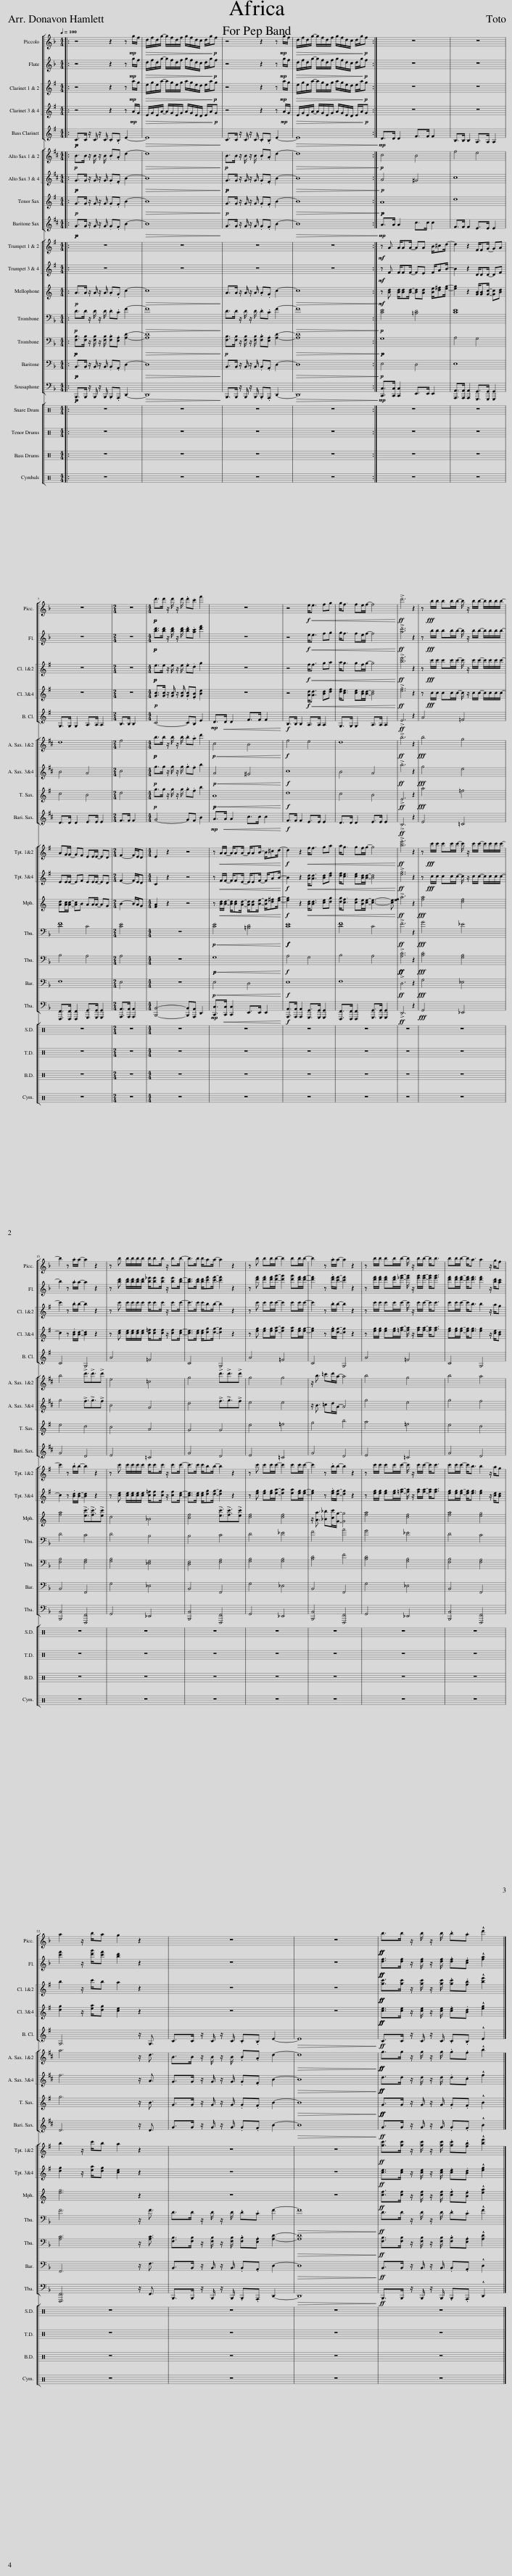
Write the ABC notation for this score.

X:1
%%score [ 1 2 [ 3 4 ] 5 ] [ [ 6 7 ] 8 9 ] [ [ 10 11 ] 12 ( 13 14 ) 15 16 17 ] [ ]
L:1/8
Q:1/4=100
M:4/4
I:linebreak $
K:F
V:1 treble transpose=12
V:2 treble
V:3 treble transpose=-2
V:4 treble transpose=-2
V:5 treble transpose=-14
V:6 treble transpose=-9
V:7 treble transpose=-9
V:8 treble transpose=-14
V:9 treble transpose=-21
V:10 treble transpose=-2
V:11 treble transpose=-2
V:12 treble transpose=-7
V:13 bass
V:14 bass
V:15 bass
V:16 bass
V:17 bass
V:1
|: z4 z2 z!mp! g/f/ |!>(! d/f/d/g/- g/f/d/f/ g/f/d/c/ d/g/!>)!!p!f | z4 z2 z!mp! g/f/ |!>(! d/f/d/g/- g/f/d/f/ g/f/d/c/ d/g/!>)!!p!f :| z8 | %5
 z8 |$ z8 |[M:2/4] z4 |[M:4/4]!p!!p! d'>d' z/ d'/ z/ d'/ .d'.c' f'2 | z8 | %10
 z4!f! e<!<(!e fg | g<f fe/f/- f4!<)! |!ff! !>!d'6 z2 | z!fff! b/b/ bb/b/- b/ z/ b/b/- b/b/b/b/- |$ b2 z .a/a/- a2 z2 | %15
 z b b/b/b/b/ b/bb/ z/ bb/- | b>b b/aa/- a2 z2 | z b bb/b/- b2 bb/b/- | b2 z .a/a/- a2 z2 | z b/b/ bb/b/- b/ z/ b/b/- b<b | %20
 bb/b/- b<a a2 z/ g/f |$ a2 z/ b/a g2 z2 | z8 | z8 |!ff!!ff! b>b z/ b/ z/ b/ .b.a !^!d'2 |] %25
V:2
|: z4 z2 z!mp! g/f/ |!>(! d/f/d/g/- g/f/d/f/ g/f/d/c/ d/g/!>)!!p!f | z4 z2 z!mp! g/f/ |!>(! d/f/d/g/- g/f/d/f/ g/f/d/c/ d/g/!>)!!p!f :| z8 | %5
 z8 |$ z8 |[M:2/4] z4 |[M:4/4]!p!!p! [bd']>[bd'] z/ [bd']/ z/ [bd']/ .[bd'].[ac'] [d'f']2 | z8 | %10
 z4!f! e<!<(!e fg | g<f fe/f/- f4!<)! |!ff! !>![ad']6 z2 | z!fff! b/b/ bb/b/- b/ z/ b/b/- b/b/b/b/- |$ b2 z .a/a/- a2 z2 | %15
 z [bd'] [bd']/[bd']/[bd']/[bd']/ [b_e']/[be'][be']/ z/ [be'][bd']/- | [bd']>[bd'] [bd']/[c'f'][c'f']/- [c'f']2 z2 | z [d'f'] [d'f'][d'f']/[d'g']/- [d'g']2 [d'g'][d'f']/[d'f']/- | [d'f']2 z .[d'f']/[c'f']/- [c'f']2 z2 | z [d'f']/[d'f']/ [d'f'][d'f']/[_e'g']/- [e'g']/ z/ [e'g']/[e'g']/- [e'g']<[e'g'] | %20
 [d'f'][d'f']/[d'f']/- [d'f']<[d'f'] [d'f']2 z/ [bd']/[ac'] |$ [c'f']2 z/ [d'g']/[c'f'] [bd']2 z2 | z8 | z8 |!ff!!ff! [df]>[df] z/ [df]/ z/ [df]/ .[df].[ce] !^![fa]2 |] %25
V:3
[K:G]|: z4 z2 z!mp! a/g/ |!>(! e/g/e/a/- a/g/e/g/ a/g/e/d/ e/a/!>)!!p!g | z4 z2 z!mp! a/g/ |!>(! e/g/e/a/- a/g/e/g/ a/g/e/d/ e/a/!>)!!p!g :| z8 | %5
 z8 |$ z8 |[M:2/4] z4 |[M:4/4]!p!!p! e>e z/ e/ z/ e/ .e.d g2 | z8 | %10
 z4!f! f<!<(!f ga | a<g gf/g/- g4!<)! |!ff! !>![be']6 z2 | z!fff! c'/c'/ c'c'/c'/- c'/ z/ c'/c'/- c'/c'/c'/c'/- |$ c'2 z .b/b/- b2 z2 | %15
 z c' c'/c'/c'/c'/ c'/c'c'/ z/ c'c'/- | c'>c' c'/bb/- b2 z2 | z c' c'c'/c'/- c'2 c'c'/c'/- | c'2 z .b/b/- b2 z2 | z c'/c'/ c'c'/c'/- c'/ z/ c'/c'/- c'<c' | %20
 c'c'/c'/- c'<b b2 z/ a/g |$ b2 z/ c'/b a2 z2 | z8 | z8 |!ff!!ff! [gc']>[gc'] z/ [gc']/ z/ [gc']/ .[gc'].[fb] !^![be']2 |] %25
V:4
[K:G]|: z4 z2 z!mp! A/G/ |!>(! E/G/E/A/- A/G/E/G/ A/G/E/D/ E/A/!>)!!p!G | z4 z2 z!mp! A/G/ |!>(! E/G/E/A/- A/G/E/G/ A/G/E/D/ E/A/!>)!!p!G :| z8 | %5
 z8 |$ z8 |[M:2/4] z4 |[M:4/4]!p! [Gc]>[Gc] z/ [Gc]/ z/ [Gc]/ .[Gc].[FB] [Be]2 | z8 | %10
 z4!f! [Ad]<!<(![Ad] [Bd][df] | [df]<[ce] [ce][Bd]/[Bd]/- [Bd]4!<)! |!ff! !>![eg]6 z2 | z!fff! c/c/ cc/c/- c/ z/ c/c/- c/c/c/c/- |$ c2 z .[Bd]/[Bd]/- [Bd]2 z2 | %15
 z [ce] [ce]/[ce]/[ce]/[ce]/ [c=f]/[cf][cf]/ z/ [cf][ce]/- | [ce]>[ce] [ce]/[dg][dg]/- [dg]2 z2 | z [eg] [eg][eg]/[ea]/- [ea]2 [ea][eg]/[eg]/- | [eg]2 z .[eg]/[dg]/- [dg]2 z2 | z [eg]/[eg]/ [eg][eg]/[=fa]/- [fa]/ z/ [fa]/[fa]/- [fa]<[fa] | %20
 [eg][eg]/[eg]/- [eg]<[eg] [eg]2 z/ [ce]/[Bd] |$ [dg]2 z/ [ea]/[dg] [ce]2 z2 | z8 | z8 |!ff!!ff! [ce]>[ce] z/ [ce]/ z/ [ce]/ .[ce].[Bd] !^![eg]2 |] %25
V:5
[K:G]|:!p!!p! C>C z/ C/ z/ C/ .C.B, E2- |!>(! E8!>)! | C>C z/ C/ z/ C/ .C.B, E2- |!>(! E8!>)! :|!mp! D>D D2 F>F F2 | %5
 B,>B, B,2 A,>A, A,2 |$ G,>G, G,2 A,>A, A,2 |[M:2/4] B,>B, B,2 |[M:4/4] C4- CB, E2 |!mp! D>!<(!D D2 F>F F2!<)! | %10
!f! B,>B, B,2 A,>A, A,2 | G,>G, G,2 A,>A, A,2 |!ff! !>!E6 z2 | A4 =F4 |$ C4 G,4 | %15
 A4 =F4 | C4 G,4 | A4 =F4 | C4 G,4 | A4 =F4 | %20
 C4 G,4 |$ G,6 z/ G,3/2 | C>C z/ C/ z/ C/ .C.B, E2- |!>(! E8!>)! |!ff! C>C z/ C/ z/ C/ .C.B, !^!E2 |] %25
V:6
[K:D]|:!p! B>B z/ B/ z/ B/ .B.A d2- |!>(! d8!>)! |!p! B>B z/ B/ z/ B/ .B.A d2- |!>(! d8!>)! :|!p! c4 B4 | %5
 f4 e4 |$ d8 |[M:2/4] f4 |[M:4/4]!p!!p! b>b z/ b/ z/ b/ .b.a d'2 |!p!!<(! c4 B4!<)! | %10
!f! f4 e4 | d8 |!ff! !>!b6 z2 |!fff! b4 g4 |$ b4 !>!d'3/2!>!d'3/2!>!d' | %15
 e4 =c4 | g4 !>!d'3/2!>!d'3/2!>!d' | g4 g4 | z/ b3/2 =c'd'/a/- a4 | b4 g4 | %20
 b4 a4 |$ a6 z/ d3/2 | B>B z/ B/ z/ B/ .B.A d2- |!>(! d8!>)! |!ff!!ff! g>g z/ g/ z/ g/ .g.f !^!b2 |] %25
V:7
[K:D]|:!p!!p! G>G z/ G/ z/ G/ .G.F B2- |!>(! B8!>)! |!p!!p! G>G z/ G/ z/ G/ .G.F B2- |!>(! B8!>)! :|!p! A4 ^G4 | %5
 c8 |$ B4 A4 |[M:2/4] c4 |[M:4/4]!p! g>g z/ g/ z/ g/ .g.f b2 |!p!!<(! A4 ^G4!<)! | %10
!f! c8 | B4 A4 |!ff! !>!b6 z2 |!fff! g4 e4 |$ g4 !>!f3/2!>!g3/2!>!f | %15
 B4 G4 | d4 !>!f3/2!>!g3/2!>!f | e4 e4 | z/ B3/2 =cd/A/- A4 | g4 e4 | %20
 g4 f4 |$ f6 z/ A3/2 | G>G z/ G/ z/ G/ .G.F B2- |!>(! B8!>)! |!ff!!ff! d>d z/ d/ z/ d/ .d.c !^!f2 |] %25
V:8
[K:G]|:!p! G>G z/ G/ z/ G/ .G.F B2- |!>(! B8!>)! |!p! G>G z/ G/ z/ G/ .G.F B2- |!>(! B8!>)! :|!p!!p! A8 | %5
 d8 |$ c4 B4 |[M:2/4] d4 |[M:4/4]!p! g>g z/ g/ z/ g/ .g.f b2 |!p!!p!!<(! A8!<)! | %10
!f! d8 | c4 B4 |!ff! !>!E6 z2 |!fff! a4 =f4 |$ e4 d4 | %15
 c4 A4 | G4 G4 | e4 =f4 | g4 b4 | a4 =f4 | %20
 e4 d4 |$ g6 z/ B3/2 | G>G z/ G/ z/ G/ .G.F B2- |!>(! B8!>)! |!ff!!ff! G>G z/ G/ z/ G/ .G.F !^!B2 |] %25
V:9
[K:D]|:!p!!p! G>G z/ G/ z/ G/ .G.F B2- |!>(! B8!>)! | G>G z/ G/ z/ G/ .G.F B2- |!>(! B8!>)! :|!mp! A>A A2 c>c c2 | %5
 F>F F2 E>E E2 |$ D>D D2 E>E E2 |[M:2/4] F>F F2 |[M:4/4] G4- GF B2 |!mp! A>!<(!A A2 c>c c2!<)! | %10
!f! F>F F2 E>E E2 | D>D D2 E>E E2 |!ff! !>!B,6 z2 | E4 =C4 |$ G4 D4 | %15
 E4 =C4 | G4 D4 | E4 =C4 | G4 D4 | E4 =C4 | %20
 G4 D4 |$ D6 z/ D3/2 | G>G z/ G/ z/ G/ .G.F B2- |!>(! B8!>)! |!ff! G>G z/ G/ z/ G/ .G.F !^!B2 |] %25
V:10
[K:G]|: z8 | z8 | z8 | z8 :|!mf! z A A/AA/- AA B/^cd/- | %5
 d2 z2 F/FG/- GA |$ AG/G/- GF EE/E/- ED |[M:2/4] F2- F/E/D |[M:4/4] E2 z2 z4 | z!<(! A/A/- A/AA/- A/AB/- B/^cd/-!<)! | %10
!f! d2 z2!<(! f<f ga | a<g gf/g/- g4!<)! |!ff! !>![be']6 z2 | z!fff! c'/c'/ c'c'/c'/- c'/ z/ c'/c'/- c'/c'/c'/c'/- |$ c'2 z .b/b/- b2 z2 | %15
 z c' c'/c'/c'/c'/ c'/c'c'/ z/ c'c'/- | c'>c' c'/bb/- b2 z2 | z c' c'c'/c'/- c'2 c'c'/c'/- | c'2 z .b/b/- b2 z2 | z c'/c'/ c'c'/c'/- c'/ z/ c'/c'/- c'<c' | %20
 c'c'/c'/- c'<b b2 z/ a/g |$ b2 z/ c'/b a2 z2 | z8 | z8 |!ff! [gc']>[gc'] z/ [gc']/ z/ [gc']/ .[gc'].[fb] !^![be']2 |] %25
V:11
[K:G]|: z8 | z8 | z8 | z8 :|!mf! z F F/FF/- FE F/AB/- | %5
 B2 z2 D/DD/- DF |$ EE/E/- EF EE/E/- ED |[M:2/4] F2- F/E/D |[M:4/4] C2 z2 z4 | z!<(! F/F/- F/FE/- E/EF/- F/AB/-!<)! | %10
!f! B2 z2!<(! [Ad]<[Ad] [Bd][df] | [df]<[ce] [ce][Bd]/[Bd]/- [Bd]4!<)! |!ff! !>![eg]6 z2 | z!fff! c/c/ cc/c/- c/ z/ c/c/- c/c/c/c/- |$ c2 z .[Bd]/[Bd]/- [Bd]2 z2 | %15
 z [ce] [ce]/[ce]/[ce]/[ce]/ [c=f]/[cf][cf]/ z/ [cf][ce]/- | [ce]>[ce] [ce]/[dg][dg]/- [dg]2 z2 | z [eg] [eg][eg]/[ea]/- [ea]2 [ea][eg]/[eg]/- | [eg]2 z .[eg]/[dg]/- [dg]2 z2 | z [eg]/[eg]/ [eg][eg]/[=fa]/- [fa]/ z/ [fa]/[fa]/- [fa]<[fa] | %20
 [eg][eg]/[eg]/- [eg]<[eg] [eg]2 z/ [ce]/[Bd] |$ [dg]2 z/ [ea]/[dg] [ce]2 z2 | z8 | z8 |!ff! [ce]>[ce] z/ [ce]/ z/ [ce]/ .[ce].[Bd] !^![eg]2 |] %25
V:12
[K:C]|:!p! A>A z/ A/ z/ A/ .A.G c2- |!>(! c8!>)! | A>A z/ A/ z/ A/ .A.G c2- |!>(! c8!>)! :|!mf! z [Bd] [Bd]/[Bd][Bd]/- [Bd][Ad] [Be]/[d^f][eg]/- | %5
 [eg]2 z2 [GB]/[GB][Gc]/- [Gc][Bd] |$ [Ad][Ac]/[Ac]/- [Ac]B AA/A/- AG |[M:2/4] B2- B/A/G |[M:4/4] [FA]2 z2 z4 | z!<(! [Bd]/[Bd]/- [Bd]/[Bd][Ad]/- [Ad]/[Ad][Be]/- [Be]/[d^f][eg]/-!<)! | %10
!f! [eg]2 z2!<(! [Bd]<[Bd] [ce][dg] | [dg]<[cf] [cf][Be]/[ce]/- [ce]3- !~(![ce]!<)! |!ff! !~)!!>!a6 z2 |!fff! [fa]4 [df]4 |$ [fa]4 !>![ec']3/2!>![fc']3/2!>![ec'] | %15
 d4 _B4 | [cf]4 !>![ec']3/2!>![fc']3/2!>![ec'] | [df]4 [df]4 | z/ [Aa]3/2 [_B_b][cc']/[Gg]/- [Gg]4 | [fa]4 [df]4 | %20
 [fa]4 [eg]4 |$ [eg]6 z2 | z8 | z8 |!ff! [cf]>[cf] z/ [cf]/ z/ [cf]/ .[cf].[Be] !^![ea]2 |] %25
V:13
|:!p! D>D z/ D/ z/ D/ .D.C F2- |!>(! F8!>)! | D>D z/ D/ z/ D/ .D.C F2- |!>(! F8!>)! :|!p! [CE]4 [=B,D]4 | %5
 [CE]8 |$ F8 |[M:2/4] [CE]4 |[M:4/4] z8 |!p!!<(! [CE]4 [=B,D]4!<)! | %10
!f!!f! [CE]8 | F8 |!ff! !>!F6 z2 |!fff! G4 _E4 |$ D4 C4 | %15
 D4 B,4 | B,4 C4 | D4 _E4 | F4 A4 | G4 _E4 | %20
 D4 C4 |$ F6 z/ F3/2 | D>D z/ D/ z/ D/ .D.C F2- |!>(! F8!>)! |!ff! D>D z/ D/ z/ D/ .D.C !^!F2 |] %25
V:14
|: x8 | x8 | x8 | x8 :| x8 | %5
 x8 |$ D4 C4 |[M:2/4] x4 |[M:4/4] x8 | x8 | %10
 x8 | D4 C4 | x8 | x8 |$ x8 | %15
 x8 | x8 | x8 | x8 | x8 | %20
 x8 |$ x8 | x8 | x8 | x8 |] %25
V:15
|:!p!!p! [F,B,]>[F,B,] z/ [F,B,]/ z/ [F,B,]/ .[F,B,].[E,A,] [A,D]2- |!>(! [A,D]8!>)! |!p! [F,B,]>[F,B,] z/ [F,B,]/ z/ [F,B,]/ .[F,B,].[E,A,] [A,D]2- |!>(! [A,D]8!>)! :|!p!!p! G,8 | %5
 A,4 G,4 |$ B,4 A,4 |[M:2/4] A,4 |[M:4/4] z8 |!p!!p!!<(! G,8!<)! | %10
!f! A,4 G,4 | B,4 A,4 |!ff!!ff! !>![A,D]6 z2 |!fff! [B,D]4 [G,B,]4 |$ [F,B,]4 [F,A,]4 | %15
 [G,B,]4 [_E,G,]4 | [D,F,]4 [F,A,]4 | [G,B,]4 [G,B,]4 | [B,D]4 F4 | [B,D]4 [G,B,]4 | %20
 [F,B,]4 [F,A,]4 |$ [A,C]6 z/ [A,C]3/2 | [F,B,]>[F,B,] z/ [F,B,]/ z/ [F,B,]/ .[F,B,].[E,A,] [A,D]2- |!>(! [A,D]8!>)! |!ff! [F,B,]>[F,B,] z/ [F,B,]/ z/ [F,B,]/ .[F,B,].[E,A,] !^![A,D]2 |] %25
V:16
|:!p!!p! B,,>B,, z/ B,,/ z/ B,,/ .B,,.A,, D,2- |!>(! D,8!>)! | B,,>B,, z/ B,,/ z/ B,,/ .B,,.A,, D,2- |!>(! D,8!>)! :|!p! E,4 D,4 | %5
 E,8 |$ F,8 |[M:2/4] E,4 |[M:4/4] z8 |!p!!<(! E,4 D,4!<)! | %10
!f! E,8 | F,8 |!ff! !>!D,6 z2 |!fff! G,4 _E,4 |$ B,,4 F,,4 | %15
 G,4 _E,4 | B,,4 F,,4 | G,4 _E,4 | B,,4 F,,4 | G,4 _E,4 | %20
 B,,4 F,,4 |$ F,,6 z/ F,3/2 | B,,>B,, z/ B,,/ z/ B,,/ .B,,.A,, D,2- |!>(! D,8!>)! |!ff! B,,>B,, z/ B,,/ z/ B,,/ .B,,.A,, !^!D,2 |] %25
V:17
|:!p!!p! B,,,>B,,, z/ B,,,/ z/ B,,,/ .B,,,.A,,, D,,2- |!>(! D,,8!>)! | B,,,>B,,, z/ B,,,/ z/ B,,,/ .B,,,.A,,, D,,2- |!>(! D,,8!>)! :|!mp! [C,,C,]>[C,,C,] [C,,C,]2 E,,>E,, E,,2 | %5
 [A,,,A,,]>[A,,,A,,] [A,,,A,,]2 [G,,,G,,]>[G,,,G,,] [G,,,G,,]2 |$ [F,,,F,,]>[F,,,F,,] [F,,,F,,]2 [G,,,G,,]>[G,,,G,,] [G,,,G,,]2 |[M:2/4] [A,,,A,,]>[A,,,A,,] [A,,,A,,]2 |[M:4/4] [B,,,B,,]4- [B,,,B,,][A,,,A,,] D,,2 |!mp! [C,,C,]>!<(![C,,C,] [C,,C,]2 E,,>E,, E,,2!<)! | %10
!f! [A,,,A,,]>[A,,,A,,] [A,,,A,,]2 [G,,,G,,]>[G,,,G,,] [G,,,G,,]2 | [F,,,F,,]>[F,,,F,,] [F,,,F,,]2 [G,,,G,,]>[G,,,G,,] [G,,,G,,]2 |!ff! !>!D,,6 z2 |!fff! G,,4 _E,,4 |$ [B,,,B,,]4 [F,,,F,,]4 | %15
 G,,4 _E,,4 | [B,,,B,,]4 [F,,,F,,]4 | G,,4 _E,,4 | [B,,,B,,]4 [F,,,F,,]4 | G,,4 _E,,4 | %20
 [B,,,B,,]4 [F,,,F,,]4 |$ [F,,,F,,]6 z/ F,,3/2 | B,,,>B,,, z/ B,,,/ z/ B,,,/ .B,,,.A,,, D,,2- |!>(! D,,8!>)! |!ff! B,,,>B,,, z/ B,,,/ z/ B,,,/ .B,,,.A,,, !^!D,,2 |] %25
